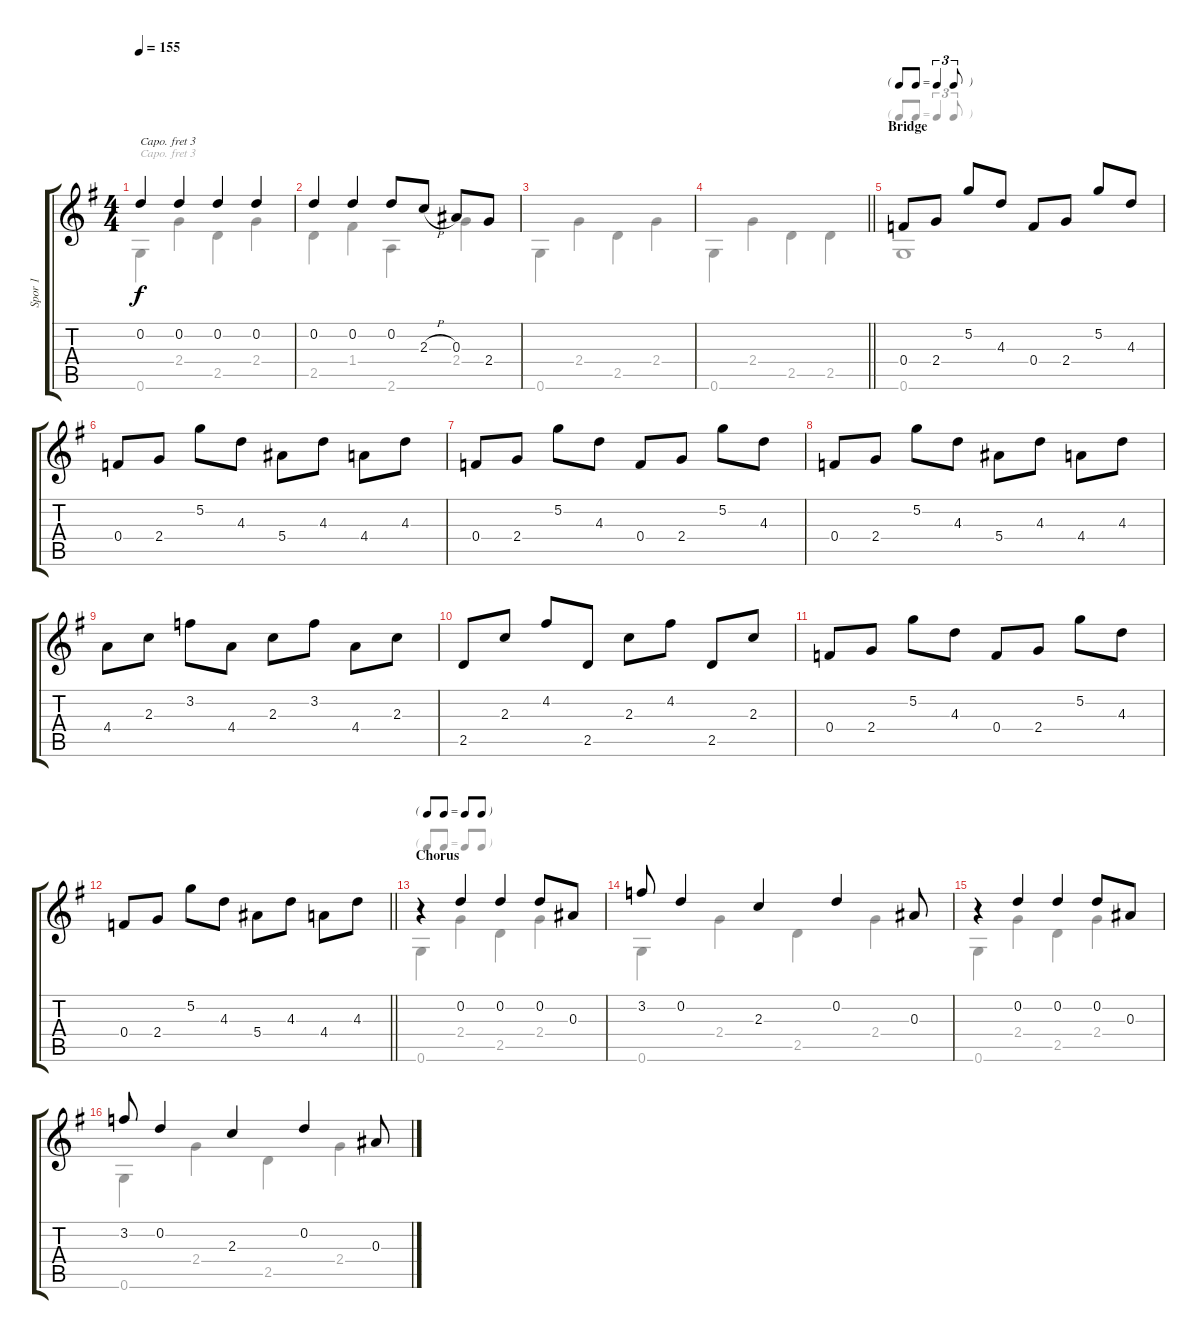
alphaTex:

\track ("Spor 1" "Spor 1") {instrument acousticguitarsteel}
\staff {score tabs}
\capo 3
\tuning (E4 B3 G3 D3 A2 E2) {hide}
\voice
\ts (4 4)
\tempo 155
\clef g2
\ks eminor
0.2.4{dy f} 0.2.4 0.2.4 0.2.4 |
0.2.4 0.2.4 0.2.8 2.3{h}.8 0.3.8 2.4.8 |
|
\barLineRight lightlight
|
\tf triplet8th
\section ("" "Bridge")
0.4.8 2.4.8 5.2.8 4.3.8 0.4.8 2.4.8 5.2.8 4.3.8 |
0.4.8 2.4.8 5.2.8 4.3.8 5.4.8 4.3.8 4.4.8 4.3.8 |
0.4.8 2.4.8 5.2.8 4.3.8 0.4.8 2.4.8 5.2.8 4.3.8 |
0.4.8 2.4.8 5.2.8 4.3.8 5.4.8 4.3.8 4.4.8 4.3.8 |
4.4.8 2.3.8 3.2.8 4.4.8 2.3.8 3.2.8 4.4.8 2.3.8 |
2.5.8 2.3.8 4.2.8 2.5.8 2.3.8 4.2.8 2.5.8 2.3.8 |
0.4.8 2.4.8 5.2.8 4.3.8 0.4.8 2.4.8 5.2.8 4.3.8 |
\barLineRight lightlight
0.4.8 2.4.8 5.2.8 4.3.8 5.4.8 4.3.8 4.4.8 4.3.8 |
\tf none
\section ("" "Chorus")
r.4 0.2.4 0.2.4 0.2.8 0.3.8 |
3.2.8 0.2.4 2.3.4 0.2.4 0.3.8 |
r.4 0.2.4 0.2.4 0.2.8 0.3.8 |
3.2.8 0.2.4 2.3.4 0.2.4 0.3.8
\voice
\clef g2
\ottava regular
\simile none
\ks eminor
0.6.4{dy f} 2.4.4 2.5.4 2.4.4 |
2.5.4 1.4.4 2.6.4 2.4.4 |
0.6.4 2.4.4 2.5.4 2.4.4 |
\barLineRight lightlight
0.6.4 2.4.4 2.5.4 2.5.4 |
0.6.1 |
|
|
|
|
|
|
\barLineRight lightlight
|
0.6.4 2.4.4 2.5.4 2.4.4 |
0.6.4 2.4.4 2.5.4 2.4.4 |
0.6.4 2.4.4 2.5.4 2.4.4 |
0.6.4 2.4.4 2.5.4 2.4.4
